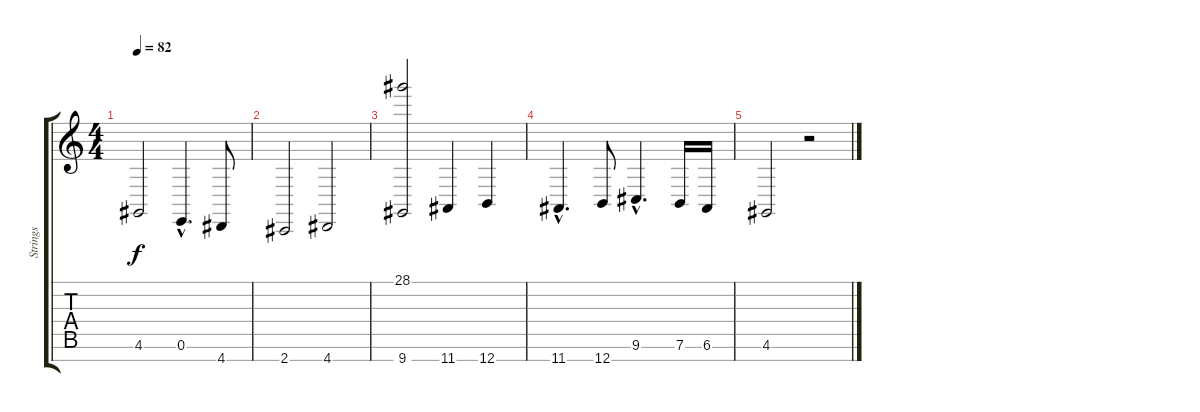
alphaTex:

\track ("Strings" "Strings") {instrument stringensemble1}
\staff {score tabs}
\tuning (E4 B3 G3 D3 A2 E2 B1) {hide}
\ts (4 4)
\tempo 82
\clef g2
\ks c
4.6.2{dy f} 0.6{hac}.4{d} 4.7.8 |
2.7.2 4.7.2 |
(28.1 9.7).2{volume 10} 11.7.4 12.7.4 |
11.7{hac}.4{d} 12.7.8 9.6{hac}.4{d} 7.6.16 6.6.16 |
4.6.2 r.2
